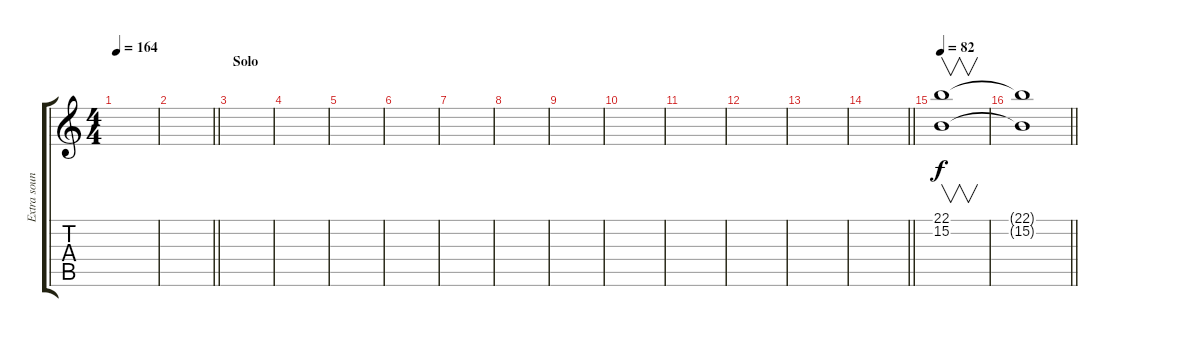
\track ("Extra sounds" "Extra soun") {instrument rockorgan}
\staff {score tabs}
\tuning (Db4 Ab3 E3 B2 Gb2 B1) {hide}
\ts (4 4)
\tempo 164
\clef g2
\ks c
|
\barLineRight lightlight
|
\section ("" "Solo")
|
|
|
|
|
|
|
|
|
|
|
\barLineRight lightlight
|
\section ("" "")
\tempo 82
(22.1 15.2).1{v} |
\barLineRight lightlight
(22.1{t} 15.2{t}).1
